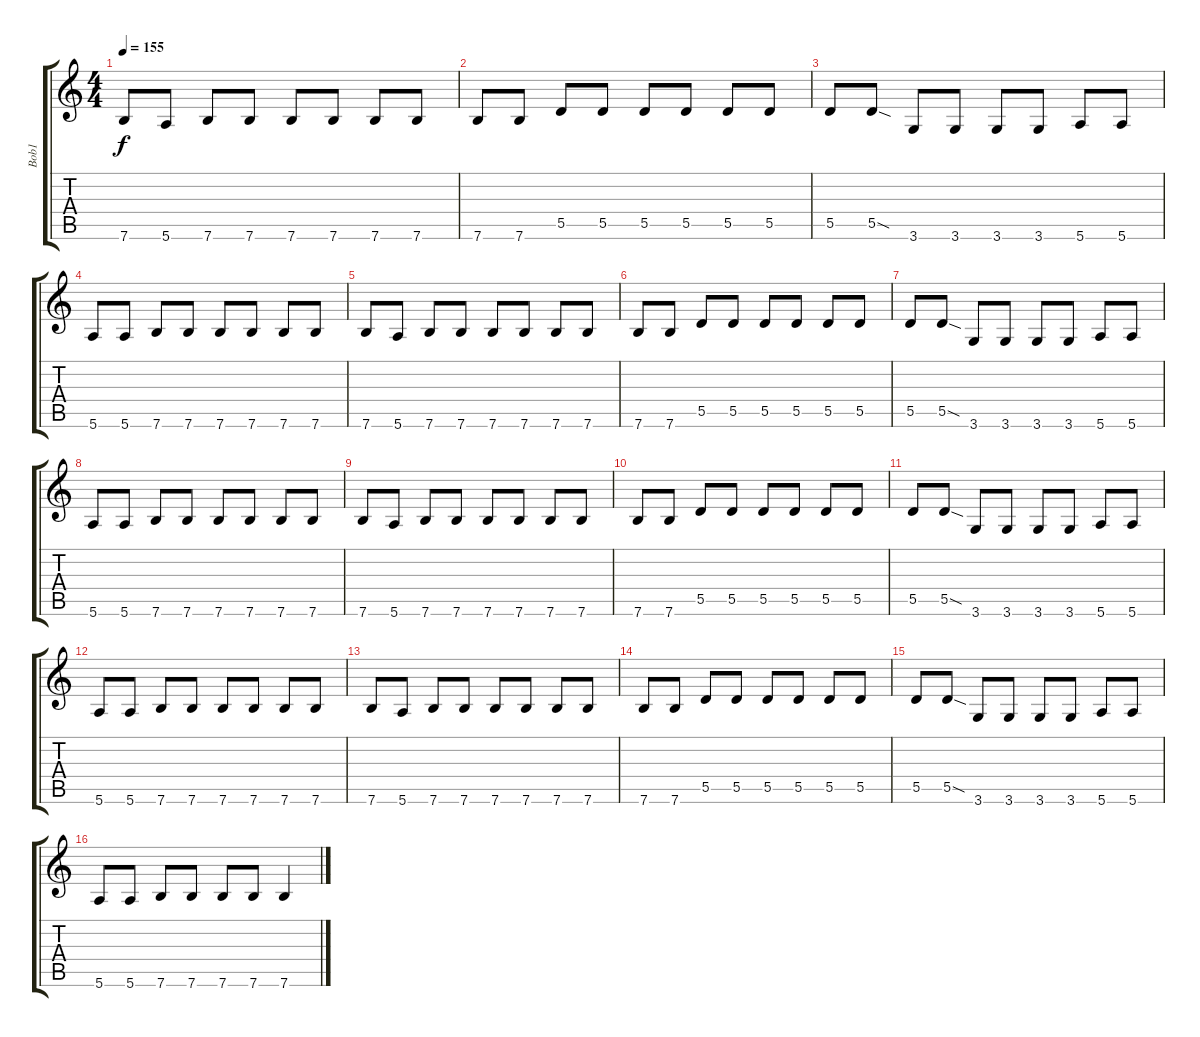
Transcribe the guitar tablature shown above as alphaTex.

\track ("Bob1" "Bob1") {instrument electricguitarmuted}
\staff {score tabs}
\tuning (E4 B3 G3 D3 A2 E2) {hide}
\ts (4 4)
\tempo 155
\clef g2
\ks c
7.6.8{dy f} 5.6.8 7.6.8 7.6.8 7.6.8 7.6.8 7.6.8 7.6.8 |
7.6.8 7.6.8 5.5.8 5.5.8 5.5.8 5.5.8 5.5.8 5.5.8 |
5.5.8 5.5{sod}.8 3.6.8 3.6.8 3.6.8 3.6.8 5.6.8 5.6.8 |
5.6.8 5.6.8 7.6.8 7.6.8 7.6.8 7.6.8 7.6.8 7.6.8 |
7.6.8 5.6.8 7.6.8 7.6.8 7.6.8 7.6.8 7.6.8 7.6.8 |
7.6.8 7.6.8 5.5.8 5.5.8 5.5.8 5.5.8 5.5.8 5.5.8 |
5.5.8 5.5{sod}.8 3.6.8 3.6.8 3.6.8 3.6.8 5.6.8 5.6.8 |
5.6.8 5.6.8 7.6.8 7.6.8 7.6.8 7.6.8 7.6.8 7.6.8 |
7.6.8 5.6.8 7.6.8 7.6.8 7.6.8 7.6.8 7.6.8 7.6.8 |
7.6.8 7.6.8 5.5.8 5.5.8 5.5.8 5.5.8 5.5.8 5.5.8 |
5.5.8 5.5{sod}.8 3.6.8 3.6.8 3.6.8 3.6.8 5.6.8 5.6.8 |
5.6.8 5.6.8 7.6.8 7.6.8 7.6.8 7.6.8 7.6.8 7.6.8 |
7.6.8 5.6.8 7.6.8 7.6.8 7.6.8 7.6.8 7.6.8 7.6.8 |
7.6.8 7.6.8 5.5.8 5.5.8 5.5.8 5.5.8 5.5.8 5.5.8 |
5.5.8 5.5{sod}.8 3.6.8 3.6.8 3.6.8 3.6.8 5.6.8 5.6.8 |
5.6.8 5.6.8 7.6.8 7.6.8 7.6.8 7.6.8 7.6.4
